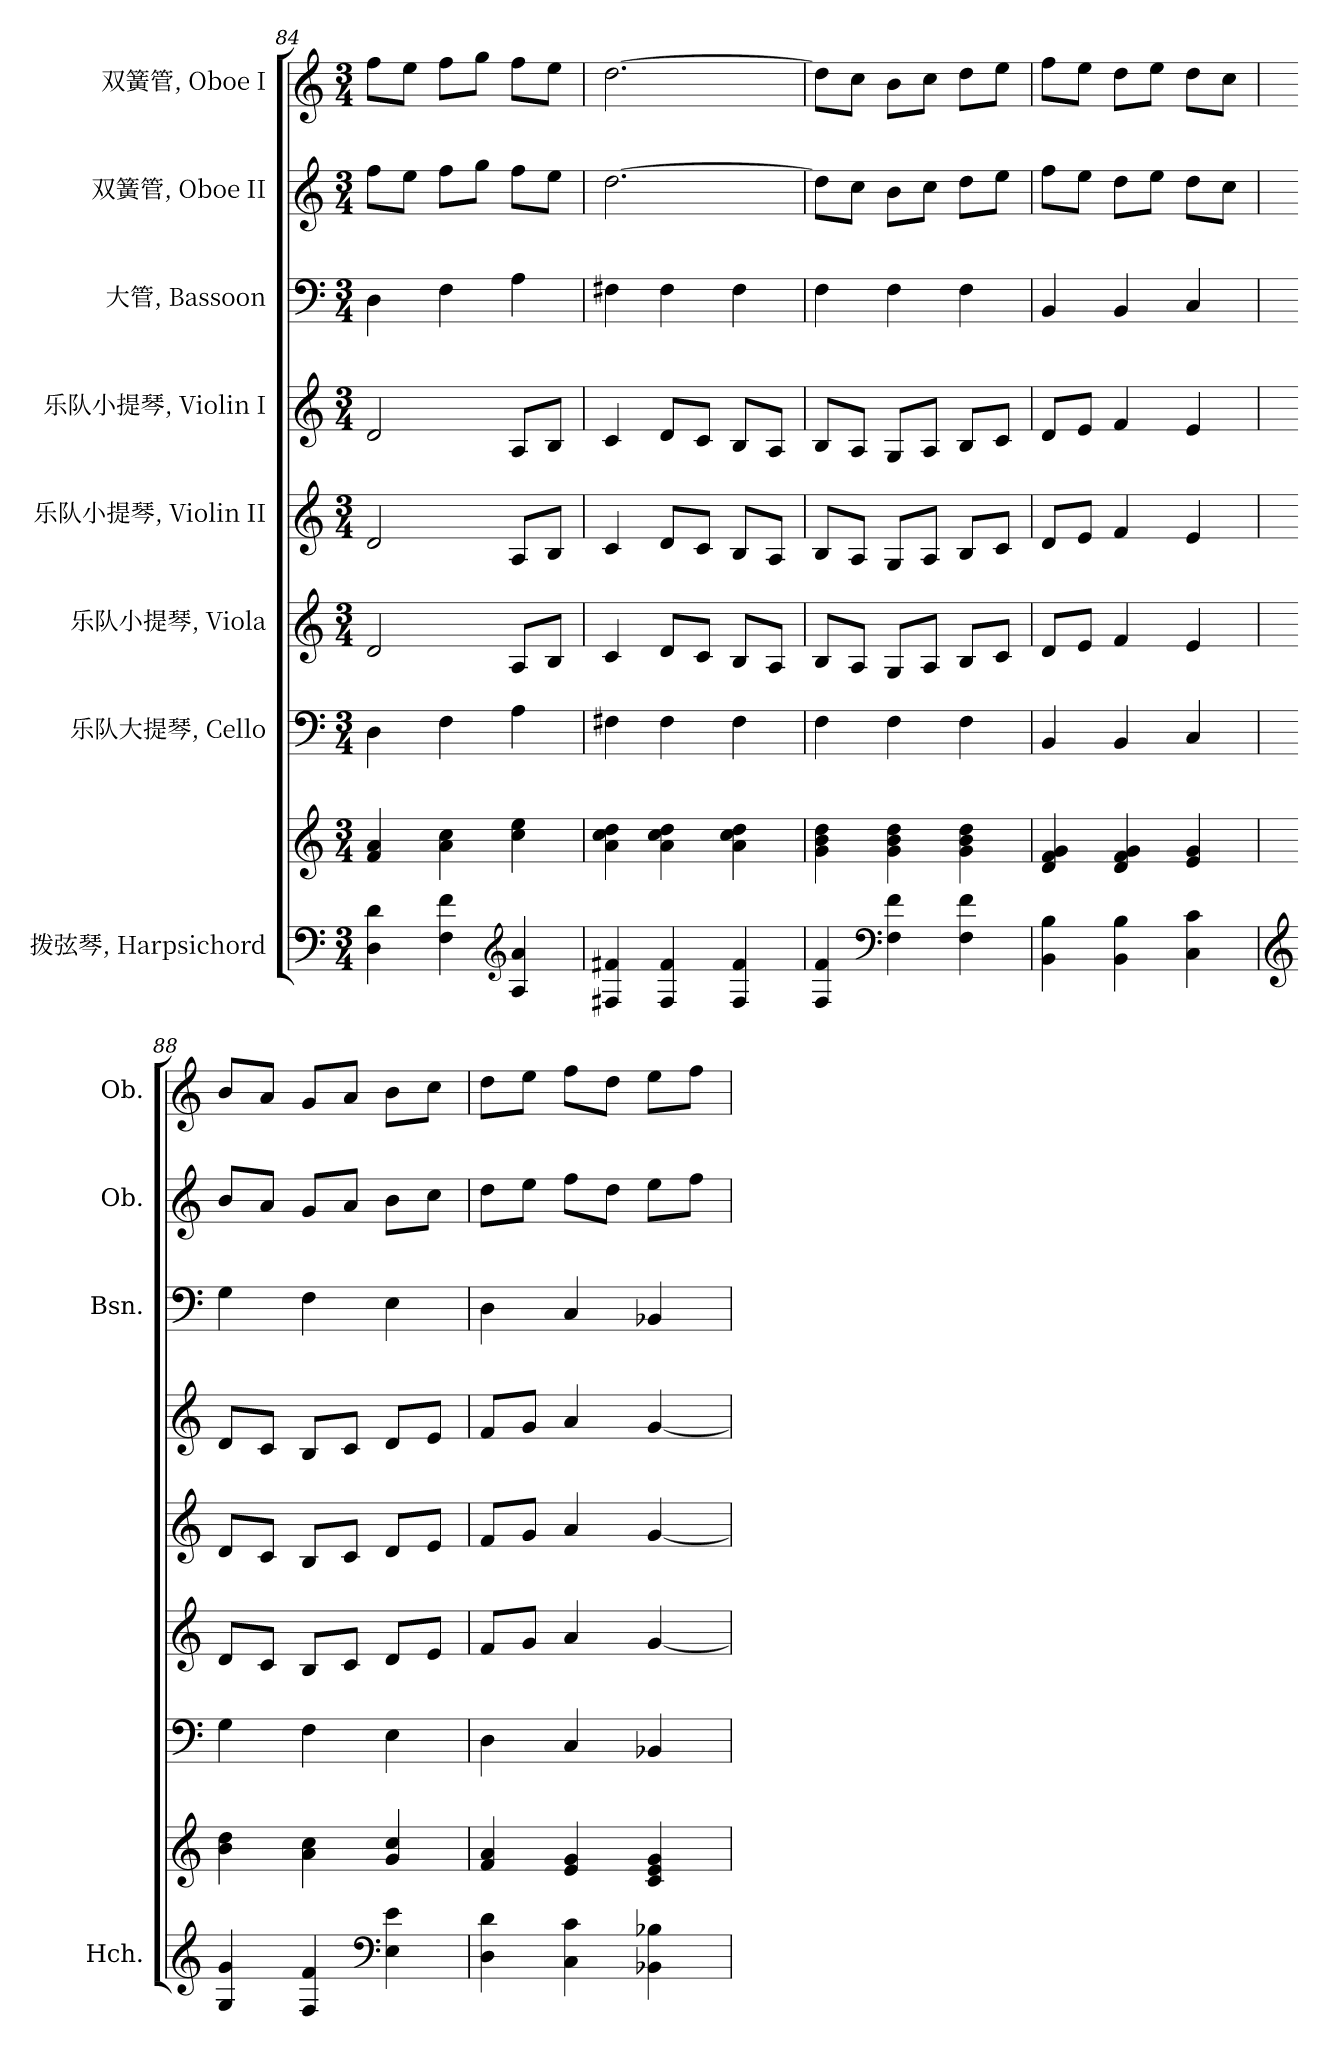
**kern	**kern	**kern	**kern	**kern	**kern	**kern	**kern	**kern
*part8	*part8	*part7	*part6	*part5	*part4	*part3	*part2	*part1
*staff9	*staff8	*staff7	*staff6	*staff5	*staff4	*staff3	*staff2	*staff1
*I"拨弦琴, Harpsichord	*	*I"乐队大提琴, Cello	*I"乐队小提琴, Viola	*I"乐队小提琴, Violin II	*I"乐队小提琴, Violin I	*I"大管, Bassoon	*I"双簧管, Oboe II	*I"双簧管, Oboe I
*I'Hch.	*	*	*	*	*	*I'Bsn.	*I'Ob.	*I'Ob.
!!LO:PB:g=z
*clefF4	*clefG2	*clefF4	*clefG2	*clefG2	*clefG2	*clefF4	*clefG2	*clefG2
*k[]	*k[]	*k[]	*k[]	*k[]	*k[]	*k[]	*k[]	*k[]
*M3/4	*M3/4	*M3/4	*M3/4	*M3/4	*M3/4	*M3/4	*M3/4	*M3/4
=84	=84	=84	=84	=84	=84	=84	=84	=84
4D\ 4d\	4f/ 4a/	4D\	2d/	2d/	2d/	4D\	8ff\L	8ff\L
.	.	.	.	.	.	.	8ee\J	8ee\J
4F\ 4f\	4a\ 4cc\	4F\	.	.	.	4F\	8ff\L	8ff\L
.	.	.	.	.	.	.	8gg\J	8gg\J
*clefG2	*	*	*	*	*	*	*	*
4A/ 4a/	4cc\ 4ee\	4A\	8A/L	8A/L	8A/L	4A\	8ff\L	8ff\L
.	.	.	8B/J	8B/J	8B/J	.	8ee\J	8ee\J
=85	=85	=85	=85	=85	=85	=85	=85	=85
4F#X/ 4f#X/	4a\ 4cc\ 4dd\	4F#X\	4c/	4c/	4c/	4F#X\	[2.dd\	[2.dd\
4F#/ 4f#/	4a\ 4cc\ 4dd\	4F#\	8d/L	8d/L	8d/L	4F#\	.	.
.	.	.	8c/J	8c/J	8c/J	.	.	.
4F#/ 4f#/	4a\ 4cc\ 4dd\	4F#\	8B/L	8B/L	8B/L	4F#\	.	.
.	.	.	8A/J	8A/J	8A/J	.	.	.
=86	=86	=86	=86	=86	=86	=86	=86	=86
4F/ 4f/	4g\ 4b\ 4dd\	4F\	8B/L	8B/L	8B/L	4F\	8dd\L]	8dd\L]
.	.	.	8A/J	8A/J	8A/J	.	8cc\J	8cc\J
*clefF4	*	*	*	*	*	*	*	*
4F\ 4f\	4g\ 4b\ 4dd\	4F\	8G/L	8G/L	8G/L	4F\	8b\L	8b\L
.	.	.	8A/J	8A/J	8A/J	.	8cc\J	8cc\J
4F\ 4f\	4g\ 4b\ 4dd\	4F\	8B/L	8B/L	8B/L	4F\	8dd\L	8dd\L
.	.	.	8c/J	8c/J	8c/J	.	8ee\J	8ee\J
=87	=87	=87	=87	=87	=87	=87	=87	=87
4BB\ 4B\	4d/ 4f/ 4g/	4BB/	8d/L	8d/L	8d/L	4BB/	8ff\L	8ff\L
.	.	.	8e/J	8e/J	8e/J	.	8ee\J	8ee\J
4BB\ 4B\	4d/ 4f/ 4g/	4BB/	4f/	4f/	4f/	4BB/	8dd\L	8dd\L
.	.	.	.	.	.	.	8ee\J	8ee\J
4C\ 4c\	4e/ 4g/	4C/	4e/	4e/	4e/	4C/	8dd\L	8dd\L
.	.	.	.	.	.	.	8cc\J	8cc\J
=88	=88	=88	=88	=88	=88	=88	=88	=88
*clefG2	*	*	*	*	*	*	*	*
4G/ 4g/	4b\ 4dd\	4G\	8d/L	8d/L	8d/L	4G\	8b/L	8b/L
.	.	.	8c/J	8c/J	8c/J	.	8a/J	8a/J
4F/ 4f/	4a\ 4cc\	4F\	8B/L	8B/L	8B/L	4F\	8g/L	8g/L
.	.	.	8c/J	8c/J	8c/J	.	8a/J	8a/J
*clefF4	*	*	*	*	*	*	*	*
4E\ 4e\	4g/ 4cc/	4E\	8d/L	8d/L	8d/L	4E\	8b\L	8b\L
.	.	.	8e/J	8e/J	8e/J	.	8cc\J	8cc\J
!!LO:PB:g=z
=89	=89	=89	=89	=89	=89	=89	=89	=89
4D\ 4d\	4f/ 4a/	4D\	8f/L	8f/L	8f/L	4D\	8dd\L	8dd\L
.	.	.	8g/J	8g/J	8g/J	.	8ee\J	8ee\J
4C\ 4c\	4e/ 4g/	4C/	4a/	4a/	4a/	4C/	8ff\L	8ff\L
.	.	.	.	.	.	.	8dd\J	8dd\J
4BB-X\ 4B-X\	4c/ 4e/ 4g/	4BB-X/	[4g/	[4g/	[4g/	4BB-X/	8ee\L	8ee\L
.	.	.	.	.	.	.	8ff\J	8ff\J
=	=	=	=	=	=	=	=	=
*-	*-	*-	*-	*-	*-	*-	*-	*-
